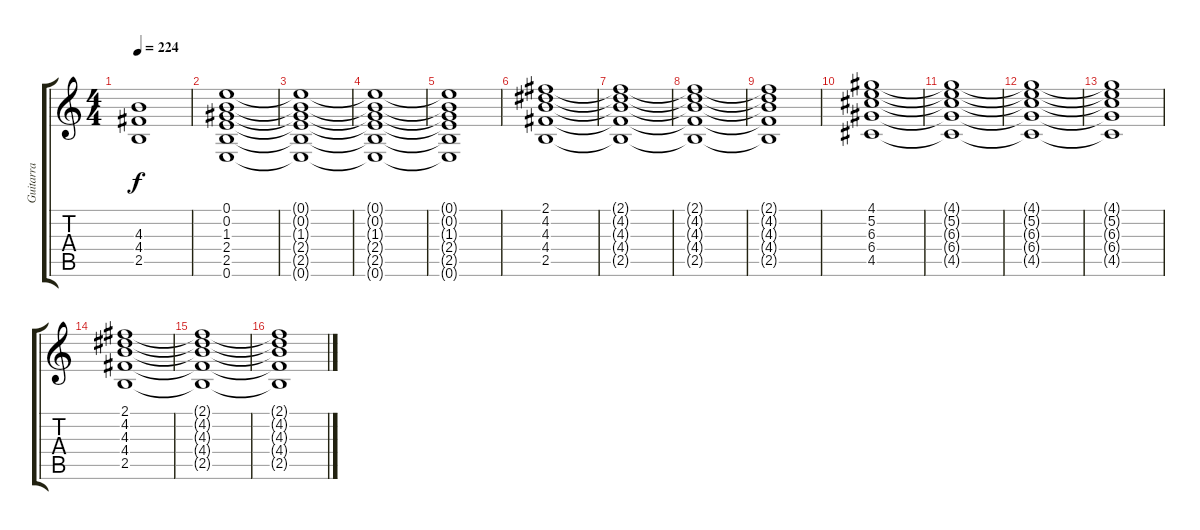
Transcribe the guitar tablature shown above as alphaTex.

\track ("Guitarra" "Guitarra") {instrument overdrivenguitar}
\staff {score tabs}
\tuning (E4 B3 G3 D3 A2 E2) {hide}
\ts (4 4)
\tempo 224
\clef g2
\ks c
(4.3{t} 4.4{t} 2.5{t}).1{dy f} |
(0.1 0.2 1.3 2.4 2.5 0.6).1{volume 9} |
(0.1{t} 0.2{t} 1.3{t} 2.4{t} 2.5{t} 0.6{t}).1 |
(0.1{t} 0.2{t} 1.3{t} 2.4{t} 2.5{t} 0.6{t}).1 |
(0.1{t} 0.2{t} 1.3{t} 2.4{t} 2.5{t} 0.6{t}).1 |
(2.1 4.2 4.3 4.4 2.5).1 |
(2.1{t} 4.2{t} 4.3{t} 4.4{t} 2.5{t}).1 |
(2.1{t} 4.2{t} 4.3{t} 4.4{t} 2.5{t}).1 |
(2.1{t} 4.2{t} 4.3{t} 4.4{t} 2.5{t}).1 |
(4.1 5.2 6.3 6.4 4.5).1 |
(4.1{t} 5.2{t} 6.3{t} 6.4{t} 4.5{t}).1 |
(4.1{t} 5.2{t} 6.3{t} 6.4{t} 4.5{t}).1 |
(4.1{t} 5.2{t} 6.3{t} 6.4{t} 4.5{t}).1 |
(2.1 4.2 4.3 4.4 2.5).1 |
(2.1{t} 4.2{t} 4.3{t} 4.4{t} 2.5{t}).1 |
(2.1{t} 4.2{t} 4.3{t} 4.4{t} 2.5{t}).1
